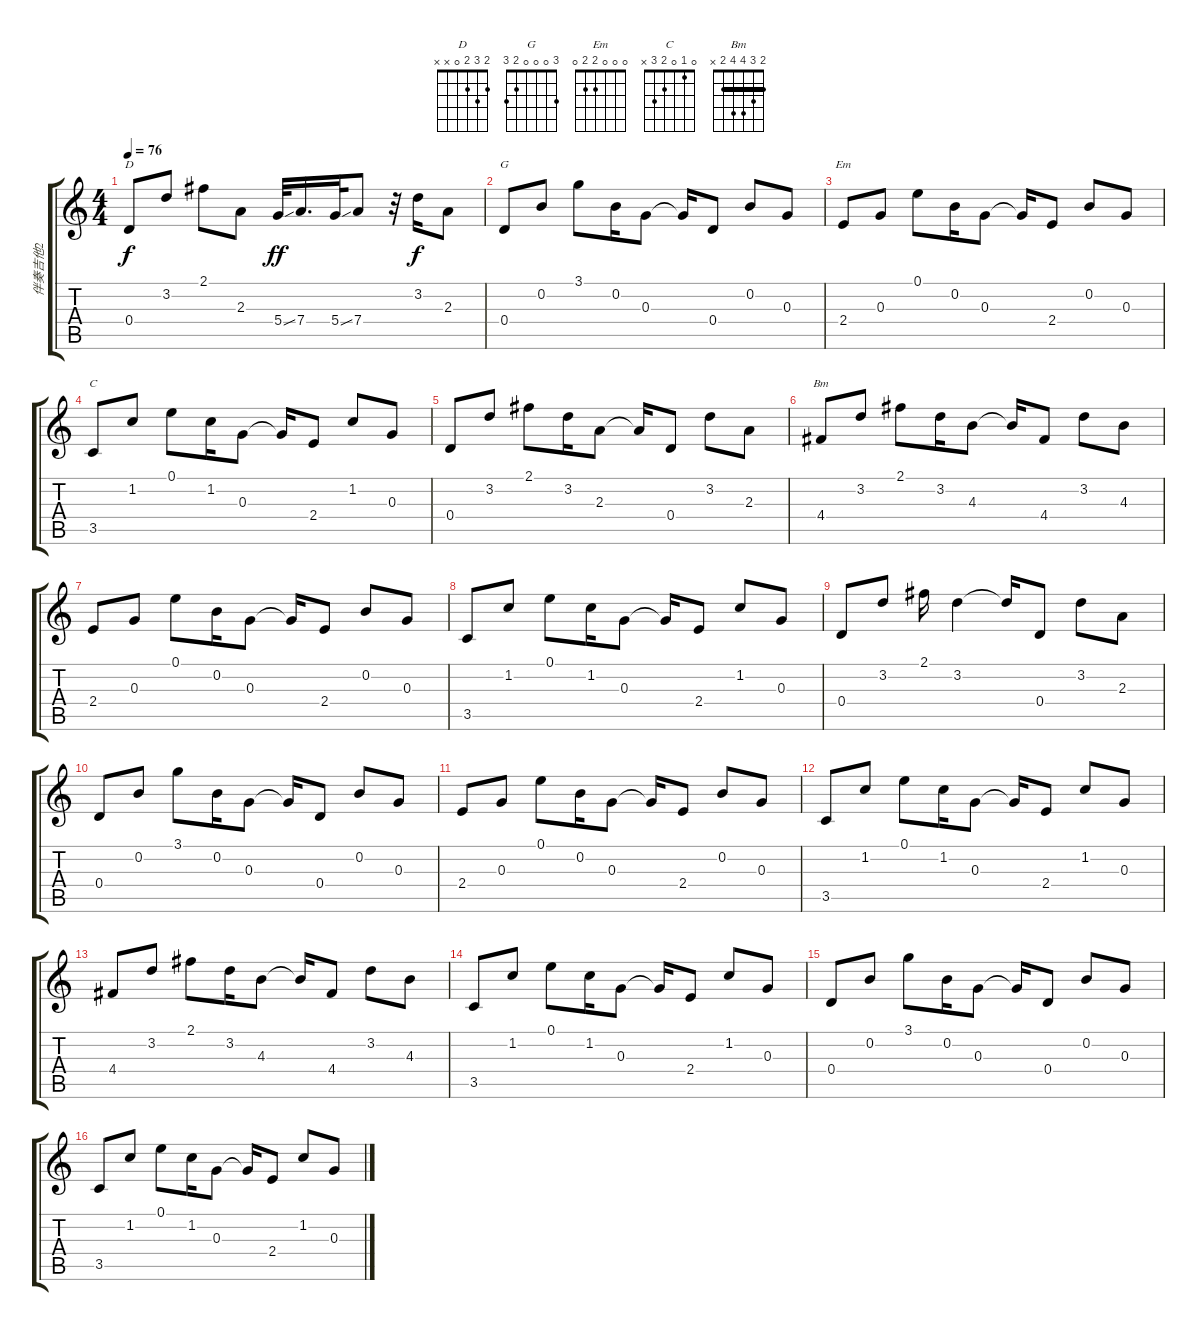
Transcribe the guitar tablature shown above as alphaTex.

\track ("伴奏吉他2" "伴奏吉他2") {instrument electricguitarclean}
\staff {score tabs}
\tuning (E4 B3 G3 D3 A2 E2) {hide}
\chord ("D" 2 3 2 0 x x)
\chord ("G" 3 0 0 0 2 3)
\chord ("Em" 0 0 0 2 2 0)
\chord ("C" 0 1 0 2 3 x)
\chord ("Bm" 2 3 4 4 2 x) {barre 2}
\ts (4 4)
\tempo 76
\clef g2
\ks c
0.4.8{ch "D" dy f} 3.2.8 2.1.8 2.3.8 5.4{ss}.32{dy ff} 7.4.16{d} 5.4{ss}.32 7.4.8 r.32 3.2.16{dy f} 2.3.8 |
0.4.8{ch "G"} 0.2.8 3.1.8 0.2.16 0.3.8 0.3{t}.16 0.4.8 0.2.8 0.3.8 |
2.4.8{ch "Em"} 0.3.8 0.1.8 0.2.16 0.3.8 0.3{t}.16 2.4.8 0.2.8 0.3.8 |
3.5.8{ch "C"} 1.2.8 0.1.8 1.2.16 0.3.8 0.3{t}.16 2.4.8 1.2.8 0.3.8 |
0.4.8 3.2.8 2.1.8 3.2.16 2.3.8 2.3{t}.16 0.4.8 3.2.8 2.3.8 |
4.4.8{ch "Bm"} 3.2.8 2.1.8 3.2.16 4.3.8 4.3{t}.16 4.4.8 3.2.8 4.3.8 |
2.4.8 0.3.8 0.1.8 0.2.16 0.3.8 0.3{t}.16 2.4.8 0.2.8 0.3.8 |
3.5.8 1.2.8 0.1.8 1.2.16 0.3.8 0.3{t}.16 2.4.8 1.2.8 0.3.8 |
0.4.8 3.2.8 2.1.16 3.2.4 3.2{t}.16 0.4.8 3.2.8 2.3.8 |
0.4.8 0.2.8 3.1.8 0.2.16 0.3.8 0.3{t}.16 0.4.8 0.2.8 0.3.8 |
2.4.8 0.3.8 0.1.8 0.2.16 0.3.8 0.3{t}.16 2.4.8 0.2.8 0.3.8 |
3.5.8 1.2.8 0.1.8 1.2.16 0.3.8 0.3{t}.16 2.4.8 1.2.8 0.3.8 |
4.4.8 3.2.8 2.1.8 3.2.16 4.3.8 4.3{t}.16 4.4.8 3.2.8 4.3.8 |
3.5.8 1.2.8 0.1.8 1.2.16 0.3.8 0.3{t}.16 2.4.8 1.2.8 0.3.8 |
0.4.8 0.2.8 3.1.8 0.2.16 0.3.8 0.3{t}.16 0.4.8 0.2.8 0.3.8 |
3.5.8 1.2.8 0.1.8 1.2.16 0.3.8 0.3{t}.16 2.4.8 1.2.8 0.3.8
